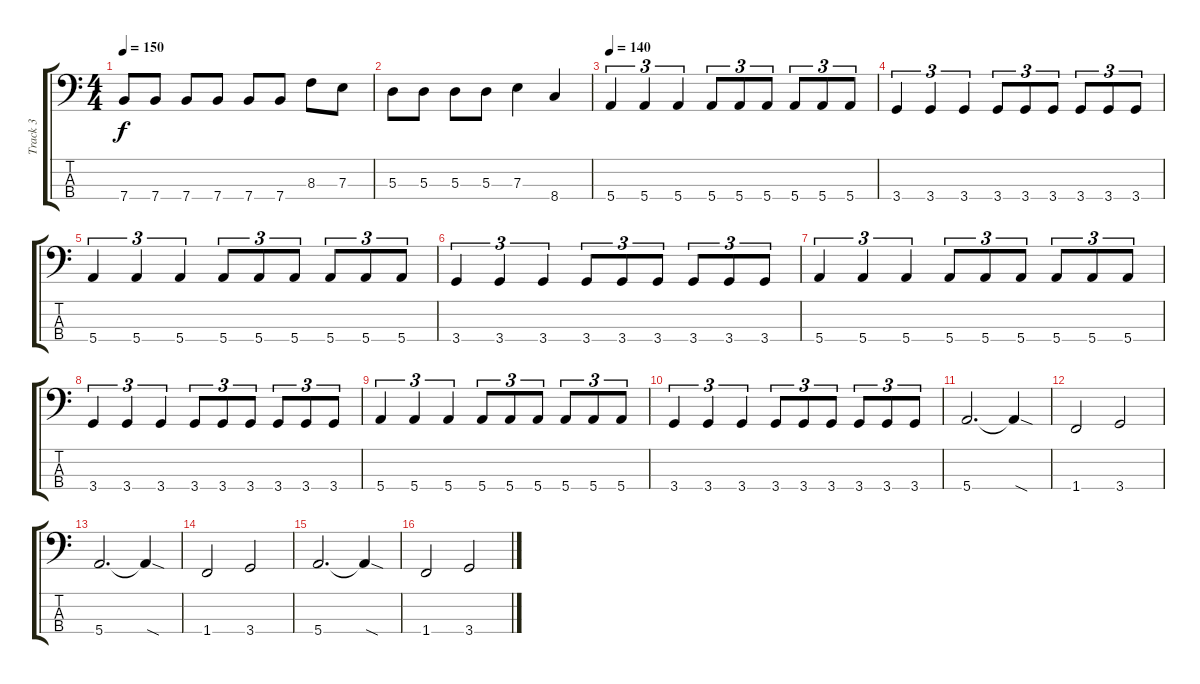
\track ("Track 3" "Track 3") {instrument electricbassfinger}
\staff {score tabs}
\tuning (G2 D2 A1 E1) {hide}
\ts (4 4)
\tempo 150
\clef f4
\ks c
7.4.8{dy f} 7.4.8 7.4.8 7.4.8 7.4.8 7.4.8 8.3.8 7.3.8 |
5.3.8 5.3.8 5.3.8 5.3.8 7.3.4 8.4.4 |
\tempo 140
5.4.4{tu (3 2)} 5.4.4{tu (3 2)} 5.4.4{tu (3 2)} 5.4.8{tu (3 2)} 5.4.8{tu (3 2)} 5.4.8{tu (3 2)} 5.4.8{tu (3 2)} 5.4.8{tu (3 2)} 5.4.8{tu (3 2)} |
3.4.4{tu (3 2)} 3.4.4{tu (3 2)} 3.4.4{tu (3 2)} 3.4.8{tu (3 2)} 3.4.8{tu (3 2)} 3.4.8{tu (3 2)} 3.4.8{tu (3 2)} 3.4.8{tu (3 2)} 3.4.8{tu (3 2)} |
5.4.4{tu (3 2)} 5.4.4{tu (3 2)} 5.4.4{tu (3 2)} 5.4.8{tu (3 2)} 5.4.8{tu (3 2)} 5.4.8{tu (3 2)} 5.4.8{tu (3 2)} 5.4.8{tu (3 2)} 5.4.8{tu (3 2)} |
3.4.4{tu (3 2)} 3.4.4{tu (3 2)} 3.4.4{tu (3 2)} 3.4.8{tu (3 2)} 3.4.8{tu (3 2)} 3.4.8{tu (3 2)} 3.4.8{tu (3 2)} 3.4.8{tu (3 2)} 3.4.8{tu (3 2)} |
5.4.4{tu (3 2)} 5.4.4{tu (3 2)} 5.4.4{tu (3 2)} 5.4.8{tu (3 2)} 5.4.8{tu (3 2)} 5.4.8{tu (3 2)} 5.4.8{tu (3 2)} 5.4.8{tu (3 2)} 5.4.8{tu (3 2)} |
3.4.4{tu (3 2)} 3.4.4{tu (3 2)} 3.4.4{tu (3 2)} 3.4.8{tu (3 2)} 3.4.8{tu (3 2)} 3.4.8{tu (3 2)} 3.4.8{tu (3 2)} 3.4.8{tu (3 2)} 3.4.8{tu (3 2)} |
5.4.4{tu (3 2)} 5.4.4{tu (3 2)} 5.4.4{tu (3 2)} 5.4.8{tu (3 2)} 5.4.8{tu (3 2)} 5.4.8{tu (3 2)} 5.4.8{tu (3 2)} 5.4.8{tu (3 2)} 5.4.8{tu (3 2)} |
3.4.4{tu (3 2)} 3.4.4{tu (3 2)} 3.4.4{tu (3 2)} 3.4.8{tu (3 2)} 3.4.8{tu (3 2)} 3.4.8{tu (3 2)} 3.4.8{tu (3 2)} 3.4.8{tu (3 2)} 3.4.8{tu (3 2)} |
5.4.2{d} 5.4{sod t}.4 |
1.4.2 3.4.2 |
5.4.2{d} 5.4{sod t}.4 |
1.4.2 3.4.2 |
5.4.2{d} 5.4{sod t}.4 |
1.4.2 3.4.2
